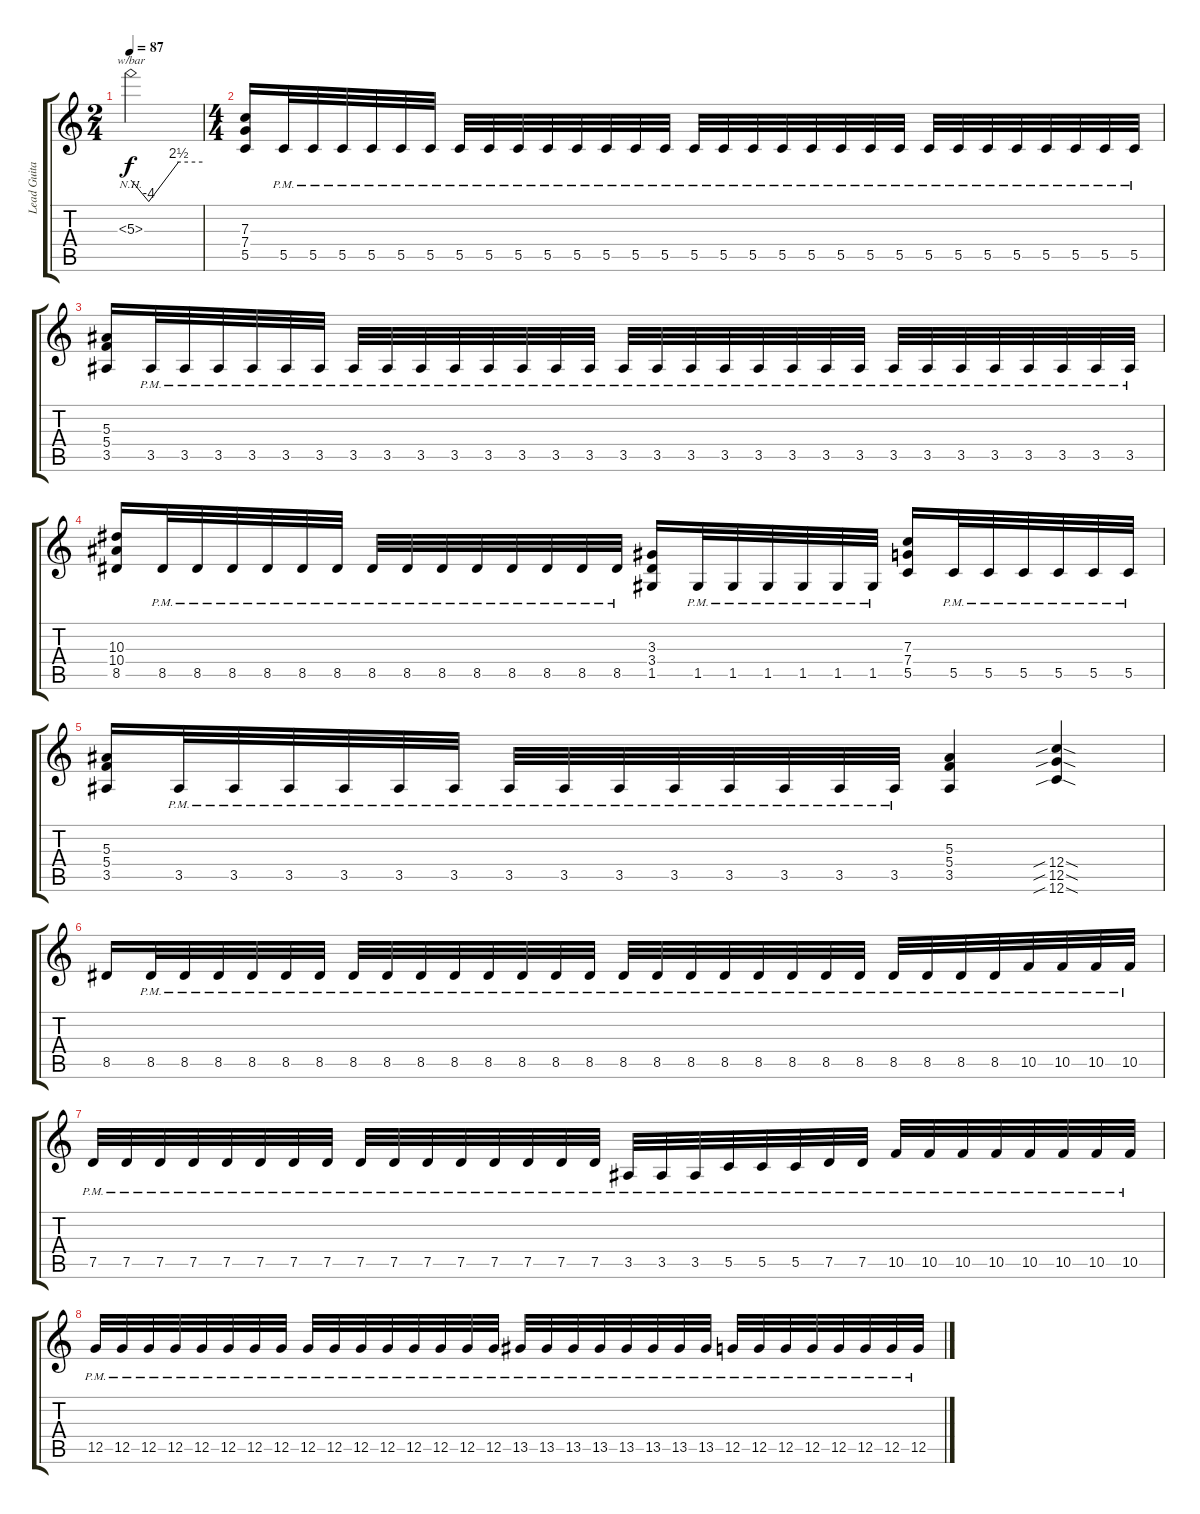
\track ("Lead Guitar" "Lead Guita") {instrument distortionguitar}
\staff {score tabs}
\tuning (D4 A3 F3 C3 G2 C2) {hide}
\ts (2 4)
\tempo 87
\clef g2
\ks c
5.3{nh}.2{tbe (custom default 0 0 15 -16 40 10 60 10) dy f} |
\ts (4 4)
(7.3 7.4 5.5).16 5.5{pm}.32 5.5{pm}.32 5.5{pm}.32 5.5{pm}.32 5.5{pm}.32 5.5{pm}.32 5.5{pm}.32 5.5{pm}.32 5.5{pm}.32 5.5{pm}.32 5.5{pm}.32 5.5{pm}.32 5.5{pm}.32 5.5{pm}.32 5.5{pm}.32 5.5{pm}.32 5.5{pm}.32 5.5{pm}.32 5.5{pm}.32 5.5{pm}.32 5.5{pm}.32 5.5{pm}.32 5.5{pm}.32 5.5{pm}.32 5.5{pm}.32 5.5{pm}.32 5.5{pm}.32 5.5{pm}.32 5.5{pm}.32 5.5{pm}.32 |
(5.3 5.4 3.5).16 3.5{pm}.32 3.5{pm}.32 3.5{pm}.32 3.5{pm}.32 3.5{pm}.32 3.5{pm}.32 3.5{pm}.32 3.5{pm}.32 3.5{pm}.32 3.5{pm}.32 3.5{pm}.32 3.5{pm}.32 3.5{pm}.32 3.5{pm}.32 3.5{pm}.32 3.5{pm}.32 3.5{pm}.32 3.5{pm}.32 3.5{pm}.32 3.5{pm}.32 3.5{pm}.32 3.5{pm}.32 3.5{pm}.32 3.5{pm}.32 3.5{pm}.32 3.5{pm}.32 3.5{pm}.32 3.5{pm}.32 3.5{pm}.32 3.5{pm}.32 |
(10.3 10.4 8.5).16 8.5{pm}.32 8.5{pm}.32 8.5{pm}.32 8.5{pm}.32 8.5{pm}.32 8.5{pm}.32 8.5{pm}.32 8.5{pm}.32 8.5{pm}.32 8.5{pm}.32 8.5{pm}.32 8.5{pm}.32 8.5{pm}.32 8.5{pm}.32 (3.3 3.4 1.5).16 1.5{pm}.32 1.5{pm}.32 1.5{pm}.32 1.5{pm}.32 1.5{pm}.32 1.5{pm}.32 (7.3 7.4 5.5).16 5.5{pm}.32 5.5{pm}.32 5.5{pm}.32 5.5{pm}.32 5.5{pm}.32 5.5{pm}.32 |
(5.3 5.4 3.5).16 3.5{pm}.32 3.5{pm}.32 3.5{pm}.32 3.5{pm}.32 3.5{pm}.32 3.5{pm}.32 3.5{pm}.32 3.5{pm}.32 3.5{pm}.32 3.5{pm}.32 3.5{pm}.32 3.5{pm}.32 3.5{pm}.32 3.5{pm}.32 (5.3 5.4 3.5).4 (12.4{sib sod} 12.5{sib sod} 12.6{sib sod}).4 |
8.5.16 8.5{pm}.32 8.5{pm}.32 8.5{pm}.32 8.5{pm}.32 8.5{pm}.32 8.5{pm}.32 8.5{pm}.32 8.5{pm}.32 8.5{pm}.32 8.5{pm}.32 8.5{pm}.32 8.5{pm}.32 8.5{pm}.32 8.5{pm}.32 8.5{pm}.32 8.5{pm}.32 8.5{pm}.32 8.5{pm}.32 8.5{pm}.32 8.5{pm}.32 8.5{pm}.32 8.5{pm}.32 8.5{pm}.32 8.5{pm}.32 8.5{pm}.32 8.5{pm}.32 10.5{pm}.32 10.5{pm}.32 10.5{pm}.32 10.5{pm}.32 |
7.5{pm}.32 7.5{pm}.32 7.5{pm}.32 7.5{pm}.32 7.5{pm}.32 7.5{pm}.32 7.5{pm}.32 7.5{pm}.32 7.5{pm}.32 7.5{pm}.32 7.5{pm}.32 7.5{pm}.32 7.5{pm}.32 7.5{pm}.32 7.5{pm}.32 7.5{pm}.32 3.5{pm}.32 3.5{pm}.32 3.5{pm}.32 5.5{pm}.32 5.5{pm}.32 5.5{pm}.32 7.5{pm}.32 7.5{pm}.32 10.5{pm}.32 10.5{pm}.32 10.5{pm}.32 10.5{pm}.32 10.5{pm}.32 10.5{pm}.32 10.5{pm}.32 10.5{pm}.32 |
12.5{pm}.32 12.5{pm}.32 12.5{pm}.32 12.5{pm}.32 12.5{pm}.32 12.5{pm}.32 12.5{pm}.32 12.5{pm}.32 12.5{pm}.32 12.5{pm}.32 12.5{pm}.32 12.5{pm}.32 12.5{pm}.32 12.5{pm}.32 12.5{pm}.32 12.5{pm}.32 13.5{pm}.32 13.5{pm}.32 13.5{pm}.32 13.5{pm}.32 13.5{pm}.32 13.5{pm}.32 13.5{pm}.32 13.5{pm}.32 12.5{pm}.32 12.5{pm}.32 12.5{pm}.32 12.5{pm}.32 12.5{pm}.32 12.5{pm}.32 12.5{pm}.32 12.5{pm}.32
